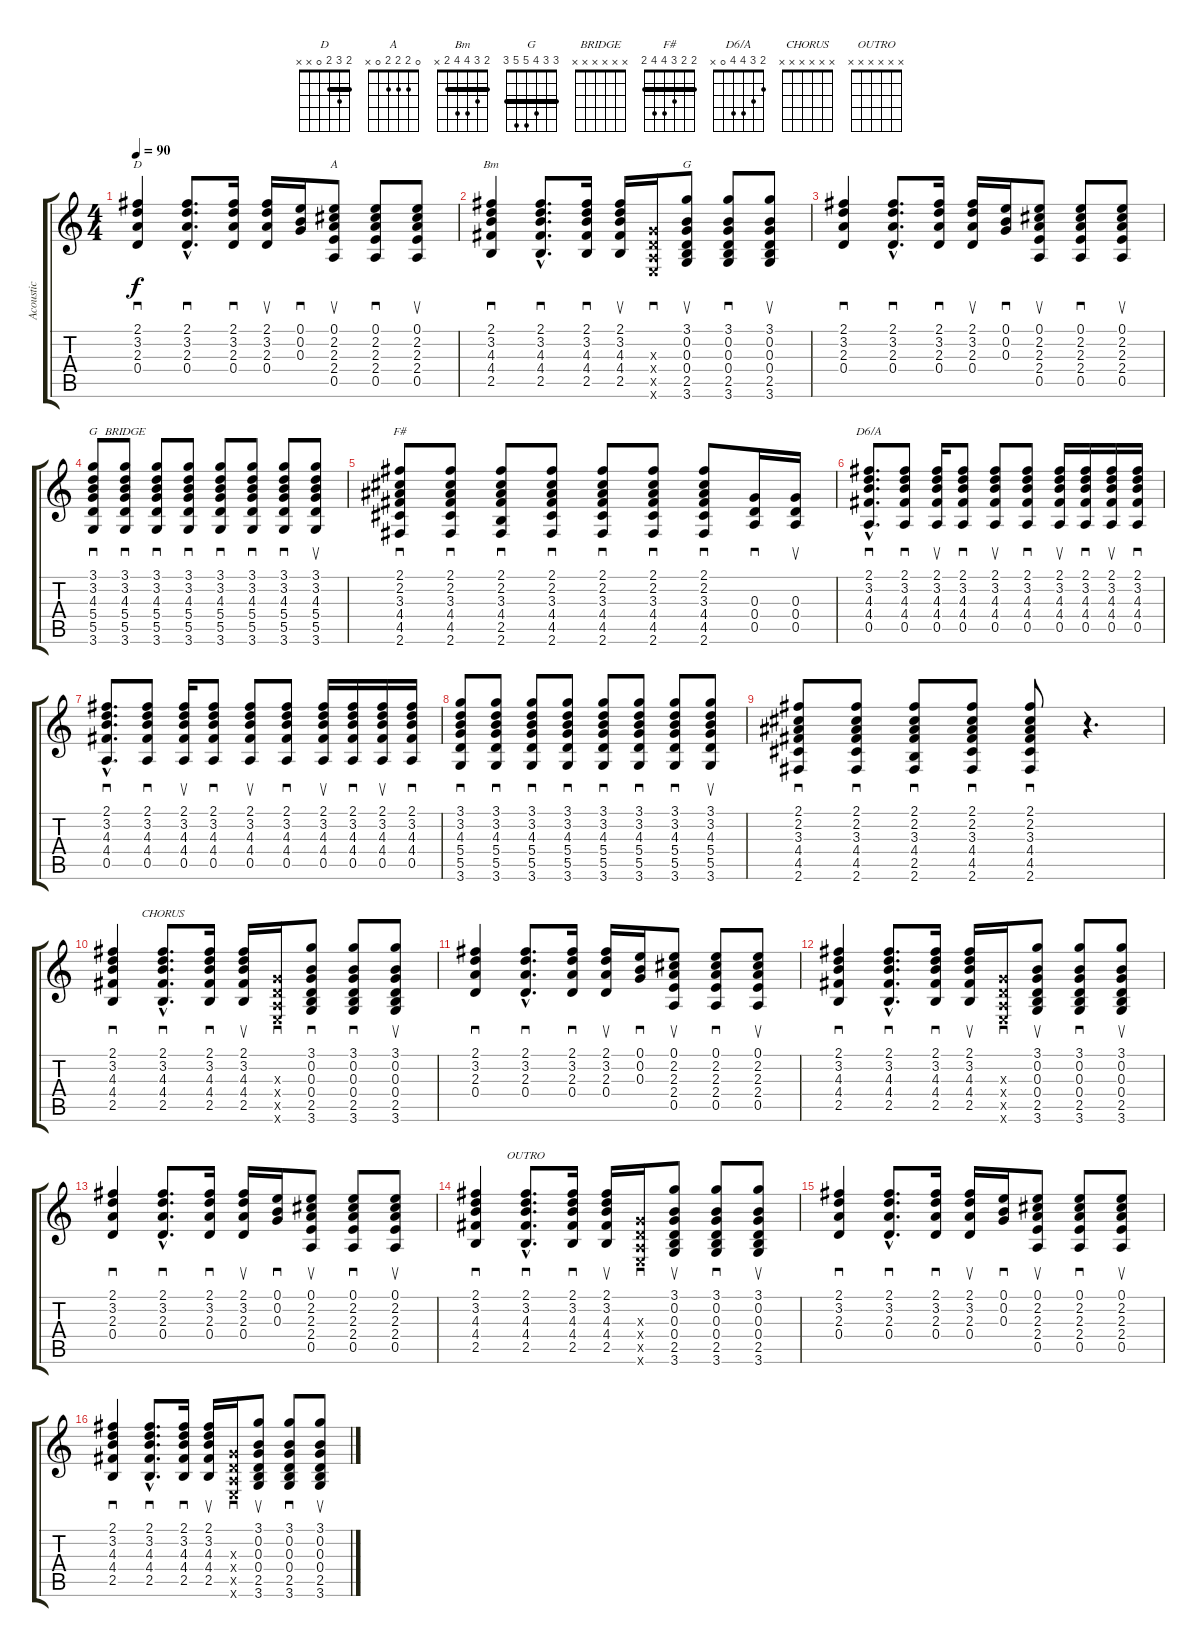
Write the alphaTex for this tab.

\track ("Acoustic" "Acoustic") {instrument acousticguitarsteel}
\staff {score tabs}
\tuning (E4 B3 G3 D3 A2 E2) {hide}
\chord ("D" 2 3 2 0 x x) {barre 2}
\chord ("A" 0 2 2 2 0 x)
\chord ("Bm" 2 3 4 4 2 x) {barre 2}
\chord ("G" 3 0 0 0 2 3)
\chord ("G" 3 3 4 5 5 3) {barre 3}
\chord ("BRIDGE" x x x x x x)
\chord ("F#" 2 2 3 4 4 2) {barre 2}
\chord ("D6/A" 2 3 4 4 0 x)
\chord ("CHORUS" x x x x x x)
\chord ("OUTRO" x x x x x x)
\ts (4 4)
\tempo 90
\clef g2
\ks c
(2.1 3.2 2.3 0.4).4{sd ch "D" dy f} (2.1{hac} 3.2{hac} 2.3{hac} 0.4{hac}).8{d sd} (2.1 3.2 2.3 0.4).16{sd} (2.1 3.2 2.3 0.4).16{su} (0.1 0.2 0.3).16{sd} (0.1 2.2 2.3 2.4 0.5).8{su ch "A"} (0.1 2.2 2.3 2.4 0.5).8{sd} (0.1 2.2 2.3 2.4 0.5).8{su} |
(2.1 3.2 4.3 4.4 2.5).4{sd ch "Bm"} (2.1{hac} 3.2{hac} 4.3{hac} 4.4{hac} 2.5{hac}).8{d sd} (2.1 3.2 4.3 4.4 2.5).16{sd} (2.1 3.2 4.3 4.4 2.5).16{su} (0.3{x} 0.4{x} 0.5{x} 0.6{x}).16{sd} (3.1 0.2 0.3 0.4 2.5 3.6).8{su ch "G"} (3.1 0.2 0.3 0.4 2.5 3.6).8{sd} (3.1 0.2 0.3 0.4 2.5 3.6).8{su} |
(2.1 3.2 2.3 0.4).4{sd} (2.1{hac} 3.2{hac} 2.3{hac} 0.4{hac}).8{d sd} (2.1 3.2 2.3 0.4).16{sd} (2.1 3.2 2.3 0.4).16{su} (0.1 0.2 0.3).16{sd} (0.1 2.2 2.3 2.4 0.5).8{su} (0.1 2.2 2.3 2.4 0.5).8{sd} (0.1 2.2 2.3 2.4 0.5).8{su} |
(3.1 3.2 4.3 5.4 5.5 3.6).8{sd ch "G"} (3.1 3.2 4.3 5.4 5.5 3.6).8{sd ch "BRIDGE"} (3.1 3.2 4.3 5.4 5.5 3.6).8{sd} (3.1 3.2 4.3 5.4 5.5 3.6).8{sd} (3.1 3.2 4.3 5.4 5.5 3.6).8{sd} (3.1 3.2 4.3 5.4 5.5 3.6).8{sd} (3.1 3.2 4.3 5.4 5.5 3.6).8{sd} (3.1 3.2 4.3 5.4 5.5 3.6).8{su} |
(2.1 2.2 3.3 4.4 4.5 2.6).8{sd ch "F#"} (2.1 2.2 3.3 4.4 4.5 2.6).8{sd} (2.1 2.2 3.3 4.4 2.5 2.6).8{sd} (2.1 2.2 3.3 4.4 4.5 2.6).8{sd} (2.1 2.2 3.3 4.4 4.5 2.6).8{sd} (2.1 2.2 3.3 4.4 4.5 2.6).8{sd} (2.1 2.2 3.3 4.4 4.5 2.6).8{sd} (0.3 0.4 0.5).16{sd} (0.3 0.4 0.5).16{su} |
(2.1{hac} 3.2{hac} 4.3{hac} 4.4{hac} 0.5{hac}).8{d sd ch "D6/A"} (2.1 3.2 4.3 4.4 0.5).8{sd} (2.1 3.2 4.3 4.4 0.5).16{su} (2.1 3.2 4.3 4.4 0.5).8{sd} (2.1 3.2 4.3 4.4 0.5).8{su} (2.1 3.2 4.3 4.4 0.5).8{sd} (2.1 3.2 4.3 4.4 0.5).16{su} (2.1 3.2 4.3 4.4 0.5).16{sd} (2.1 3.2 4.3 4.4 0.5).16{su} (2.1 3.2 4.3 4.4 0.5).16{sd} |
(2.1{hac} 3.2{hac} 4.3{hac} 4.4{hac} 0.5{hac}).8{d sd} (2.1 3.2 4.3 4.4 0.5).8{sd} (2.1 3.2 4.3 4.4 0.5).16{su} (2.1 3.2 4.3 4.4 0.5).8{sd} (2.1 3.2 4.3 4.4 0.5).8{su} (2.1 3.2 4.3 4.4 0.5).8{sd} (2.1 3.2 4.3 4.4 0.5).16{su} (2.1 3.2 4.3 4.4 0.5).16{sd} (2.1 3.2 4.3 4.4 0.5).16{su} (2.1 3.2 4.3 4.4 0.5).16{sd} |
(3.1 3.2 4.3 5.4 5.5 3.6).8{sd} (3.1 3.2 4.3 5.4 5.5 3.6).8{sd} (3.1 3.2 4.3 5.4 5.5 3.6).8{sd} (3.1 3.2 4.3 5.4 5.5 3.6).8{sd} (3.1 3.2 4.3 5.4 5.5 3.6).8{sd} (3.1 3.2 4.3 5.4 5.5 3.6).8{sd} (3.1 3.2 4.3 5.4 5.5 3.6).8{sd} (3.1 3.2 4.3 5.4 5.5 3.6).8{su} |
(2.1 2.2 3.3 4.4 4.5 2.6).8{sd} (2.1 2.2 3.3 4.4 4.5 2.6).8{sd} (2.1 2.2 3.3 4.4 2.5 2.6).8{sd} (2.1 2.2 3.3 4.4 4.5 2.6).8{sd} (2.1 2.2 3.3 4.4 4.5 2.6).8{sd} r.4{d} |
(2.1 3.2 4.3 4.4 2.5).4{sd} (2.1{hac} 3.2{hac} 4.3{hac} 4.4{hac} 2.5{hac}).8{d sd ch "CHORUS"} (2.1 3.2 4.3 4.4 2.5).16{sd} (2.1 3.2 4.3 4.4 2.5).16{su} (0.3{x} 0.4{x} 0.5{x} 0.6{x}).16{sd} (3.1 0.2 0.3 0.4 2.5 3.6).8{sd} (3.1 0.2 0.3 0.4 2.5 3.6).8{sd} (3.1 0.2 0.3 0.4 2.5 3.6).8{su} |
(2.1 3.2 2.3 0.4).4{sd} (2.1{hac} 3.2{hac} 2.3{hac} 0.4{hac}).8{d sd} (2.1 3.2 2.3 0.4).16{sd} (2.1 3.2 2.3 0.4).16{su} (0.1 0.2 0.3).16{sd} (0.1 2.2 2.3 2.4 0.5).8{su} (0.1 2.2 2.3 2.4 0.5).8{sd} (0.1 2.2 2.3 2.4 0.5).8{su} |
(2.1 3.2 4.3 4.4 2.5).4{sd} (2.1{hac} 3.2{hac} 4.3{hac} 4.4{hac} 2.5{hac}).8{d sd} (2.1 3.2 4.3 4.4 2.5).16{sd} (2.1 3.2 4.3 4.4 2.5).16{su} (0.3{x} 0.4{x} 0.5{x} 0.6{x}).16{sd} (3.1 0.2 0.3 0.4 2.5 3.6).8{su} (3.1 0.2 0.3 0.4 2.5 3.6).8{sd} (3.1 0.2 0.3 0.4 2.5 3.6).8{su} |
(2.1 3.2 2.3 0.4).4{sd} (2.1{hac} 3.2{hac} 2.3{hac} 0.4{hac}).8{d sd} (2.1 3.2 2.3 0.4).16{sd} (2.1 3.2 2.3 0.4).16{su} (0.1 0.2 0.3).16{sd} (0.1 2.2 2.3 2.4 0.5).8{su} (0.1 2.2 2.3 2.4 0.5).8{sd} (0.1 2.2 2.3 2.4 0.5).8{su} |
(2.1 3.2 4.3 4.4 2.5).4{sd} (2.1{hac} 3.2{hac} 4.3{hac} 4.4{hac} 2.5{hac}).8{d sd ch "OUTRO"} (2.1 3.2 4.3 4.4 2.5).16{sd} (2.1 3.2 4.3 4.4 2.5).16{su} (0.3{x} 0.4{x} 0.5{x} 0.6{x}).16{sd} (3.1 0.2 0.3 0.4 2.5 3.6).8{su} (3.1 0.2 0.3 0.4 2.5 3.6).8{sd} (3.1 0.2 0.3 0.4 2.5 3.6).8{su} |
(2.1 3.2 2.3 0.4).4{sd} (2.1{hac} 3.2{hac} 2.3{hac} 0.4{hac}).8{d sd} (2.1 3.2 2.3 0.4).16{sd} (2.1 3.2 2.3 0.4).16{su} (0.1 0.2 0.3).16{sd} (0.1 2.2 2.3 2.4 0.5).8{su} (0.1 2.2 2.3 2.4 0.5).8{sd} (0.1 2.2 2.3 2.4 0.5).8{su} |
(2.1 3.2 4.3 4.4 2.5).4{sd} (2.1{hac} 3.2{hac} 4.3{hac} 4.4{hac} 2.5{hac}).8{d sd} (2.1 3.2 4.3 4.4 2.5).16{sd} (2.1 3.2 4.3 4.4 2.5).16{su} (0.3{x} 0.4{x} 0.5{x} 0.6{x}).16{sd} (3.1 0.2 0.3 0.4 2.5 3.6).8{su} (3.1 0.2 0.3 0.4 2.5 3.6).8{sd} (3.1 0.2 0.3 0.4 2.5 3.6).8{su}
